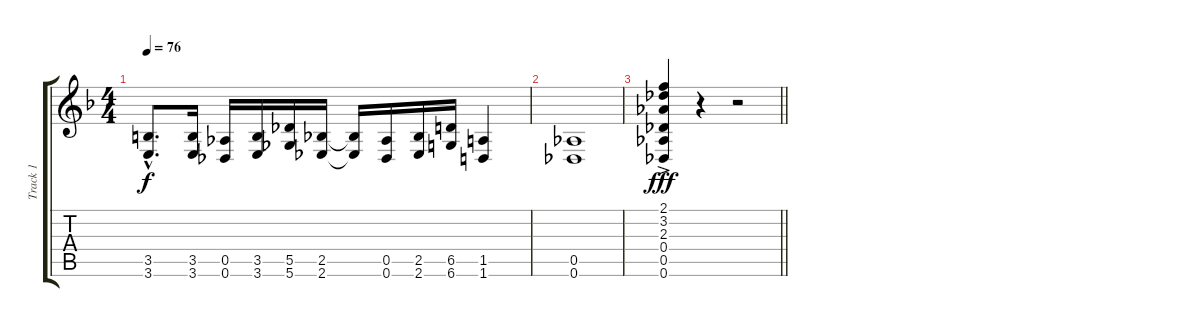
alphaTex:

\track ("Track 1" "Track 1") {instrument distortionguitar}
\staff {score tabs}
\tuning (Eb4 Bb3 Gb3 Db3 Ab2 Db2) {hide}
\ts (4 4)
\tempo 76
\clef g2
\ks dminor
(3.5{hac} 3.6{hac}).8{d dy f} (3.5 3.6).16 (0.5 0.6).16 (3.5 3.6).16 (5.5 5.6).16 (2.5 2.6).16 (2.5{t} 2.6{t}).16 (0.5 0.6).16 (2.5 2.6).16 (6.5 6.6).16 (1.5 1.6).4 |
(0.5 0.6).1 |
\barLineRight lightlight
(2.1{ac} 3.2{ac} 2.3{ac} 0.4{ac} 0.5{ac} 0.6{ac}).4{dy fff} r.4 r.2
